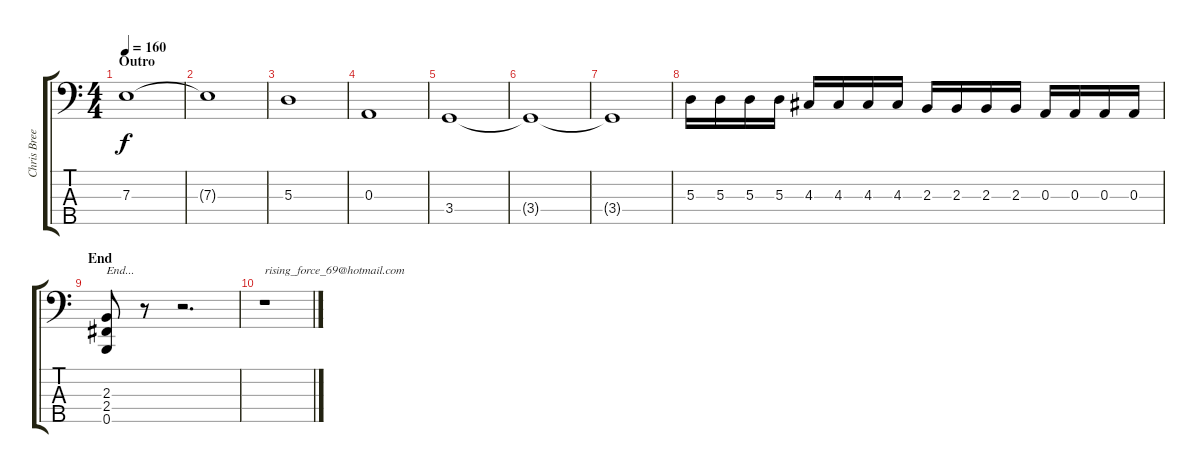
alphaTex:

\track ("Chris Breeze" "Chris Bree") {instrument electricbasspick}
\staff {score tabs}
\tuning (G2 D2 A1 E1 B0) {hide}
\ts (4 4)
\section ("" "Outro")
\tempo 160
\clef f4
\ks c
7.3.1{dy f} |
7.3{t}.1 |
5.3.1 |
0.3.1 |
3.4.1 |
3.4{t}.1 |
3.4{t}.1 |
5.3.16 5.3.16 5.3.16 5.3.16 4.3.16 4.3.16 4.3.16 4.3.16 2.3.16 2.3.16 2.3.16 2.3.16 0.3.16 0.3.16 0.3.16 0.3.16 |
\section ("" "End")
(2.3 2.4 0.5).8{txt "End..."} r.8 r.2{d} |
r.1{txt "rising_force_69@hotmail.com"}
